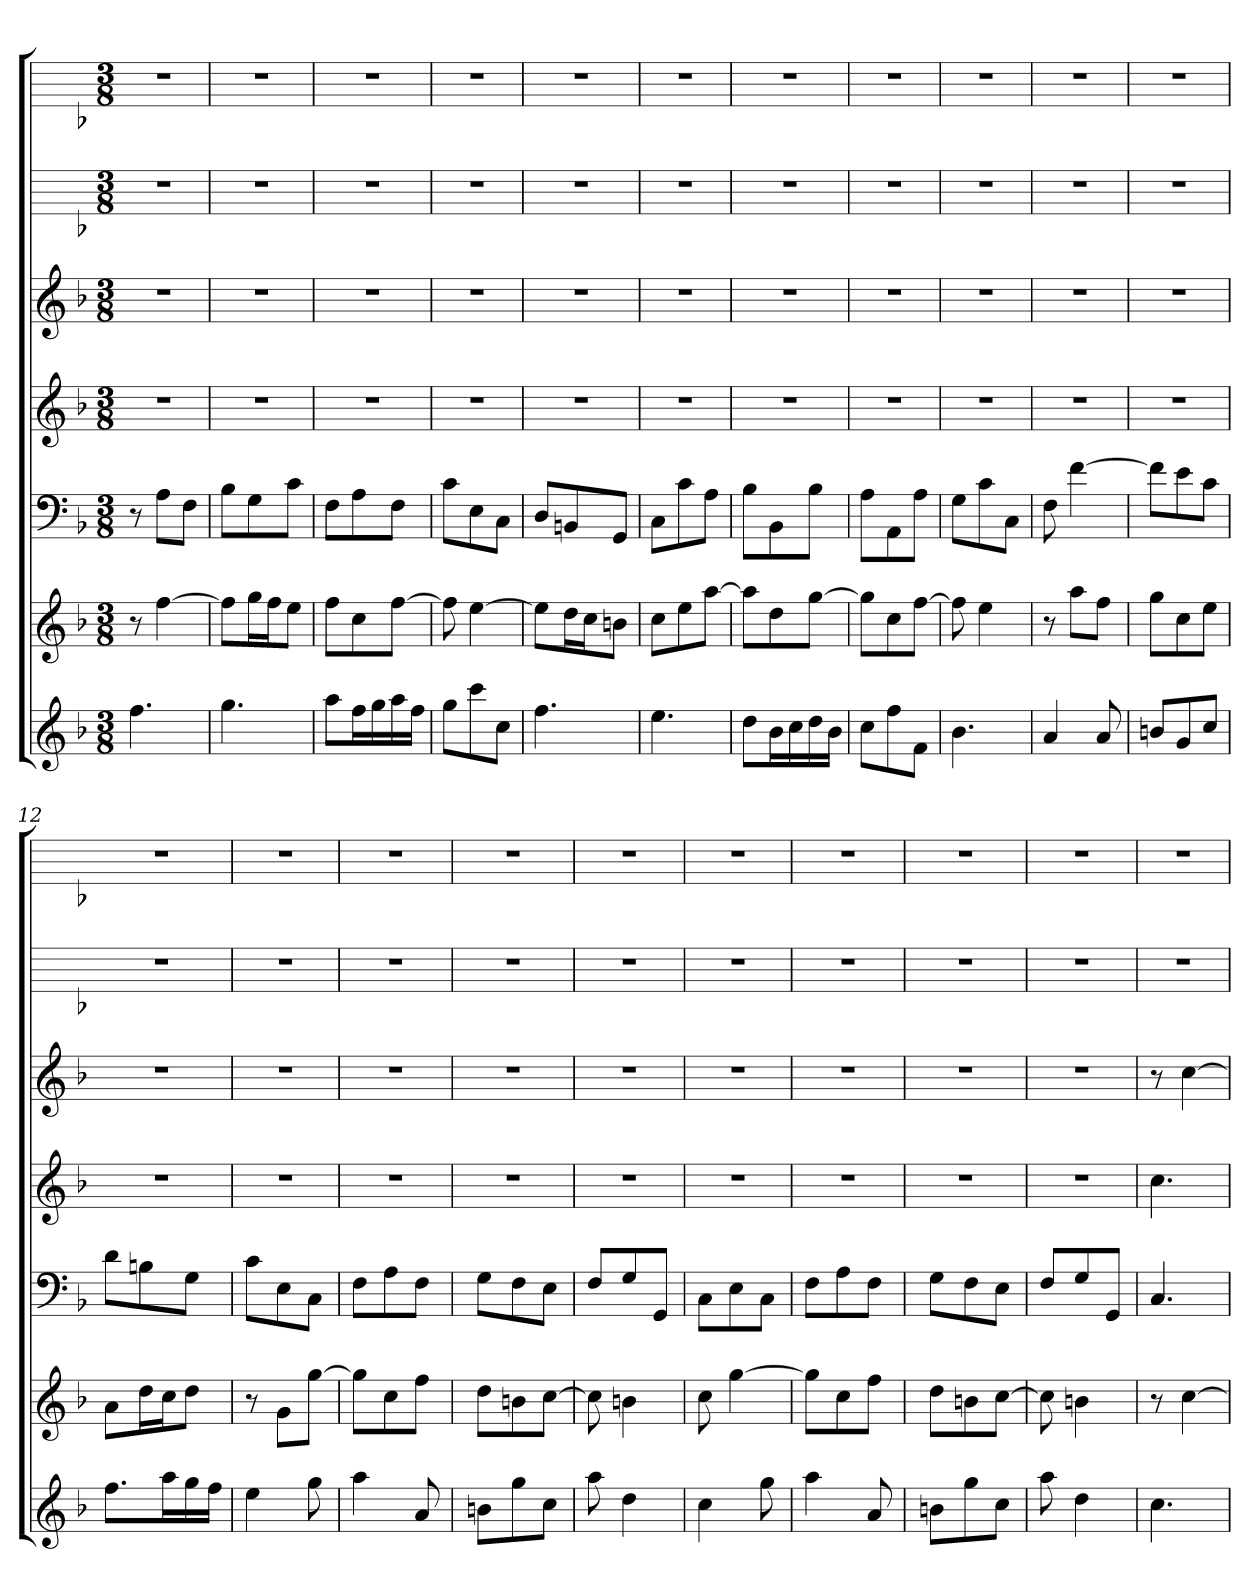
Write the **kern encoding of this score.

**kern	**kern	**kern	**kern	**kern	**kern	**kern
*part7	*part6	*part5	*part4	*part3	*part2	*part1
*staff7	*staff6	*staff5	*staff4	*staff3	*staff2	*staff1
*k[b-]	*k[b-]	*k[b-]	*k[b-]	*k[b-]	*k[b-]	*k[b-]
*F:	*F:	*F:	*F:	*F:	*F:	*F:
*M3/8	*M3/8	*M3/8	*M3/8	*M3/8	*M3/8	*M3/8
=1	=1	=1	=1	=1	=1	=1
4.ff	8r	8r	4.r	4.r	4.r	4.r
.	[4ff	8AL	.	.	.	.
.	.	8FJ	.	.	.	.
=2	=2	=2	=2	=2	=2	=2
4.gg	8ffL]	8B-L	4.r	4.r	4.r	4.r
.	16ggL	8G	.	.	.	.
.	16ffJ	.	.	.	.	.
.	8eeJ	8cJ	.	.	.	.
=3	=3	=3	=3	=3	=3	=3
8aaL	8ffL	8FL	4.r	4.r	4.r	4.r
16ffL	8cc	8A	.	.	.	.
16gg	.	.	.	.	.	.
16aa	[8ffJ	8FJ	.	.	.	.
16ffJJ	.	.	.	.	.	.
=4	=4	=4	=4	=4	=4	=4
8ggL	8ff]	8cL	4.r	4.r	4.r	4.r
8ccc	[4ee	8E	.	.	.	.
8ccJ	.	8CJ	.	.	.	.
=5	=5	=5	=5	=5	=5	=5
4.ff	8eeL]	8DL	4.r	4.r	4.r	4.r
.	16ddL	8BBn	.	.	.	.
.	16ccJ	.	.	.	.	.
.	8bnJ	8GGJ	.	.	.	.
=6	=6	=6	=6	=6	=6	=6
4.ee	8ccL	8CL	4.r	4.r	4.r	4.r
.	8ee	8c	.	.	.	.
.	[8aaJ	8AJ	.	.	.	.
=7	=7	=7	=7	=7	=7	=7
8ddL	8aaL]	8B-L	4.r	4.r	4.r	4.r
16b-L	8dd	8BB-	.	.	.	.
16cc	.	.	.	.	.	.
16dd	[8ggJ	8B-J	.	.	.	.
16b-JJ	.	.	.	.	.	.
=8	=8	=8	=8	=8	=8	=8
8ccL	8ggL]	8AL	4.r	4.r	4.r	4.r
8ff	8cc	8AA	.	.	.	.
8fJ	[8ffJ	8AJ	.	.	.	.
=9	=9	=9	=9	=9	=9	=9
4.b-	8ff]	8GL	4.r	4.r	4.r	4.r
.	4ee	8c	.	.	.	.
.	.	8CJ	.	.	.	.
=10	=10	=10	=10	=10	=10	=10
4a	8r	8F	4.r	4.r	4.r	4.r
.	8aaL	[4f	.	.	.	.
8a	8ffJ	.	.	.	.	.
=11	=11	=11	=11	=11	=11	=11
8bnL	8ggL	8fL]	4.r	4.r	4.r	4.r
8g	8cc	8e	.	.	.	.
8ccJ	8eeJ	8cJ	.	.	.	.
=12	=12	=12	=12	=12	=12	=12
8.ffL	8aL	8dL	4.r	4.r	4.r	4.r
.	16ddL	8Bn	.	.	.	.
16aaL	16ccJ	.	.	.	.	.
16gg	8ddJ	8GJ	.	.	.	.
16ffJJ	.	.	.	.	.	.
=13	=13	=13	=13	=13	=13	=13
4ee	8r	8cL	4.r	4.r	4.r	4.r
.	8gL	8E	.	.	.	.
8gg	[8ggJ	8CJ	.	.	.	.
=14	=14	=14	=14	=14	=14	=14
4aa	8ggL]	8FL	4.r	4.r	4.r	4.r
.	8cc	8A	.	.	.	.
8a	8ffJ	8FJ	.	.	.	.
=15	=15	=15	=15	=15	=15	=15
8bnL	8ddL	8GL	4.r	4.r	4.r	4.r
8gg	8bn	8F	.	.	.	.
8ccJ	[8ccJ	8EJ	.	.	.	.
=16	=16	=16	=16	=16	=16	=16
8aa	8cc]	8FL	4.r	4.r	4.r	4.r
4dd	4bn	8G	.	.	.	.
.	.	8GGJ	.	.	.	.
=17	=17	=17	=17	=17	=17	=17
4cc	8cc	8CL	4.r	4.r	4.r	4.r
.	[4gg	8E	.	.	.	.
8gg	.	8CJ	.	.	.	.
=18	=18	=18	=18	=18	=18	=18
4aa	8ggL]	8FL	4.r	4.r	4.r	4.r
.	8cc	8A	.	.	.	.
8a	8ffJ	8FJ	.	.	.	.
=19	=19	=19	=19	=19	=19	=19
8bnL	8ddL	8GL	4.r	4.r	4.r	4.r
8gg	8bn	8F	.	.	.	.
8ccJ	[8ccJ	8EJ	.	.	.	.
=20	=20	=20	=20	=20	=20	=20
8aa	8cc]	8FL	4.r	4.r	4.r	4.r
4dd	4bn	8G	.	.	.	.
.	.	8GGJ	.	.	.	.
=21	=21	=21	=21	=21	=21	=21
4.cc	8r	4.C	4.cc	8r	4.r	4.r
.	[4cc	.	.	[4cc	.	.
=	=	=	=	=	=	=
*-	*-	*-	*-	*-	*-	*-
